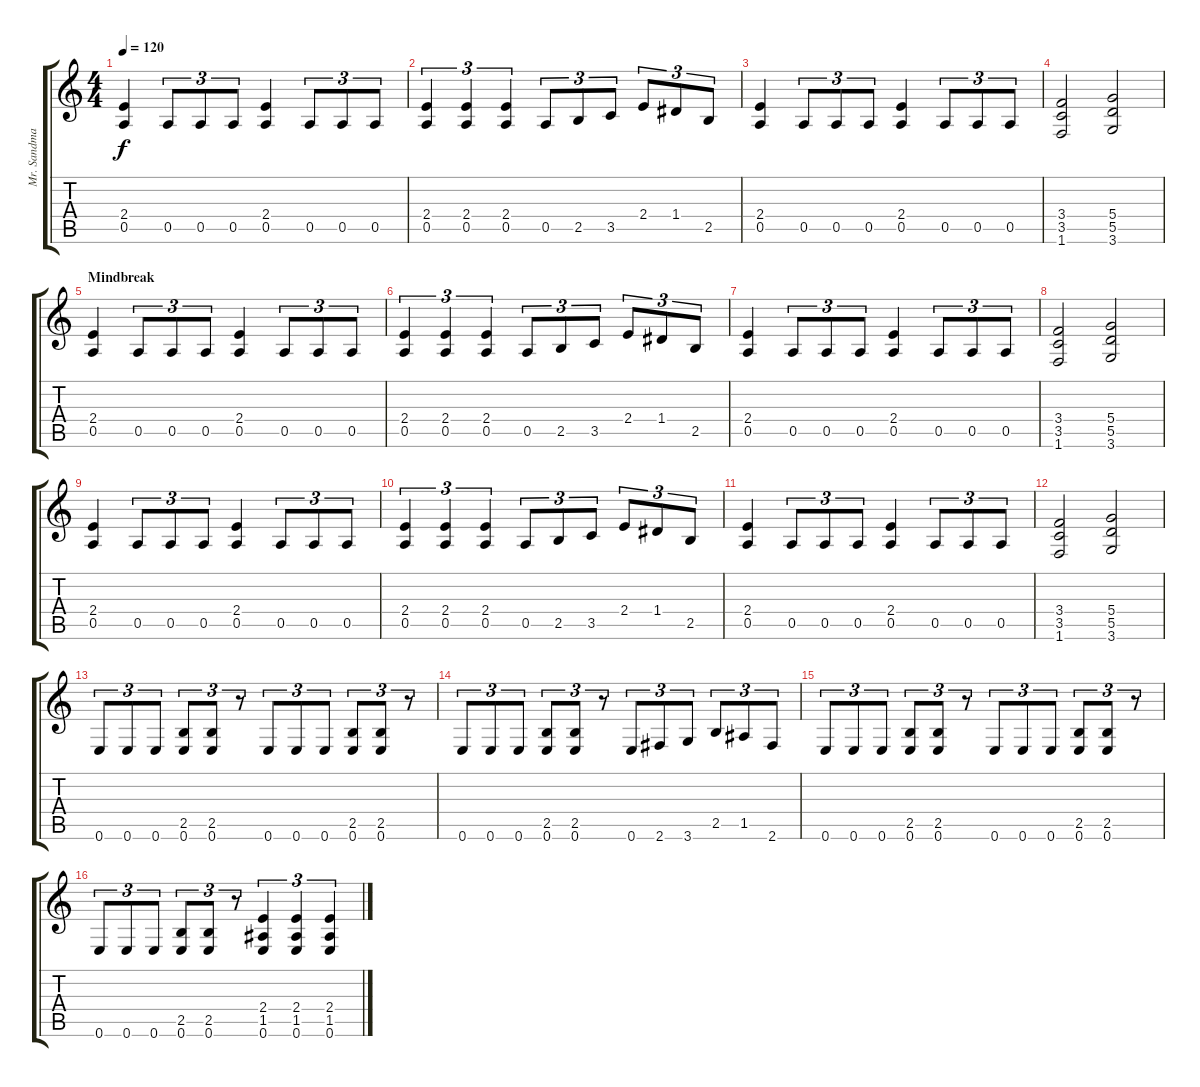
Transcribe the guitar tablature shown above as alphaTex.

\track ("Mr. Sandman (Dirty)" "Mr. Sandma") {instrument distortionguitar}
\staff {score tabs}
\tuning (E4 B3 G3 D3 A2 E2) {hide}
\ts (4 4)
\tempo 120
\clef g2
\ks c
(2.4 0.5).4{dy f} 0.5.8{tu (3 2)} 0.5.8{tu (3 2)} 0.5.8{tu (3 2)} (2.4 0.5).4 0.5.8{tu (3 2)} 0.5.8{tu (3 2)} 0.5.8{tu (3 2)} |
(2.4 0.5).4{tu (3 2)} (2.4 0.5).4{tu (3 2)} (2.4 0.5).4{tu (3 2)} 0.5.8{tu (3 2)} 2.5.8{tu (3 2)} 3.5.8{tu (3 2)} 2.4.8{tu (3 2)} 1.4.8{tu (3 2)} 2.5.8{tu (3 2)} |
(2.4 0.5).4 0.5.8{tu (3 2)} 0.5.8{tu (3 2)} 0.5.8{tu (3 2)} (2.4 0.5).4 0.5.8{tu (3 2)} 0.5.8{tu (3 2)} 0.5.8{tu (3 2)} |
(3.4 3.5 1.6).2 (5.4 5.5 3.6).2 |
\section ("" "Mindbreak")
(2.4 0.5).4 0.5.8{tu (3 2)} 0.5.8{tu (3 2)} 0.5.8{tu (3 2)} (2.4 0.5).4 0.5.8{tu (3 2)} 0.5.8{tu (3 2)} 0.5.8{tu (3 2)} |
(2.4 0.5).4{tu (3 2)} (2.4 0.5).4{tu (3 2)} (2.4 0.5).4{tu (3 2)} 0.5.8{tu (3 2)} 2.5.8{tu (3 2)} 3.5.8{tu (3 2)} 2.4.8{tu (3 2)} 1.4.8{tu (3 2)} 2.5.8{tu (3 2)} |
(2.4 0.5).4 0.5.8{tu (3 2)} 0.5.8{tu (3 2)} 0.5.8{tu (3 2)} (2.4 0.5).4 0.5.8{tu (3 2)} 0.5.8{tu (3 2)} 0.5.8{tu (3 2)} |
(3.4 3.5 1.6).2 (5.4 5.5 3.6).2 |
(2.4 0.5).4 0.5.8{tu (3 2)} 0.5.8{tu (3 2)} 0.5.8{tu (3 2)} (2.4 0.5).4 0.5.8{tu (3 2)} 0.5.8{tu (3 2)} 0.5.8{tu (3 2)} |
(2.4 0.5).4{tu (3 2)} (2.4 0.5).4{tu (3 2)} (2.4 0.5).4{tu (3 2)} 0.5.8{tu (3 2)} 2.5.8{tu (3 2)} 3.5.8{tu (3 2)} 2.4.8{tu (3 2)} 1.4.8{tu (3 2)} 2.5.8{tu (3 2)} |
(2.4 0.5).4 0.5.8{tu (3 2)} 0.5.8{tu (3 2)} 0.5.8{tu (3 2)} (2.4 0.5).4 0.5.8{tu (3 2)} 0.5.8{tu (3 2)} 0.5.8{tu (3 2)} |
(3.4 3.5 1.6).2 (5.4 5.5 3.6).2 |
0.6.8{tu (3 2)} 0.6.8{tu (3 2)} 0.6.8{tu (3 2)} (2.5 0.6).8{tu (3 2)} (2.5 0.6).8{tu (3 2)} r.8{tu (3 2)} 0.6.8{tu (3 2)} 0.6.8{tu (3 2)} 0.6.8{tu (3 2)} (2.5 0.6).8{tu (3 2)} (2.5 0.6).8{tu (3 2)} r.8{tu (3 2)} |
0.6.8{tu (3 2)} 0.6.8{tu (3 2)} 0.6.8{tu (3 2)} (2.5 0.6).8{tu (3 2)} (2.5 0.6).8{tu (3 2)} r.8{tu (3 2)} 0.6.8{tu (3 2)} 2.6.8{tu (3 2)} 3.6.8{tu (3 2)} 2.5.8{tu (3 2)} 1.5.8{tu (3 2)} 2.6.8{tu (3 2)} |
0.6.8{tu (3 2)} 0.6.8{tu (3 2)} 0.6.8{tu (3 2)} (2.5 0.6).8{tu (3 2)} (2.5 0.6).8{tu (3 2)} r.8{tu (3 2)} 0.6.8{tu (3 2)} 0.6.8{tu (3 2)} 0.6.8{tu (3 2)} (2.5 0.6).8{tu (3 2)} (2.5 0.6).8{tu (3 2)} r.8{tu (3 2)} |
0.6.8{tu (3 2)} 0.6.8{tu (3 2)} 0.6.8{tu (3 2)} (2.5 0.6).8{tu (3 2)} (2.5 0.6).8{tu (3 2)} r.8{tu (3 2)} (2.4 1.5 0.6).4{tu (3 2)} (2.4 1.5 0.6).4{tu (3 2)} (2.4 1.5 0.6).4{tu (3 2)}
